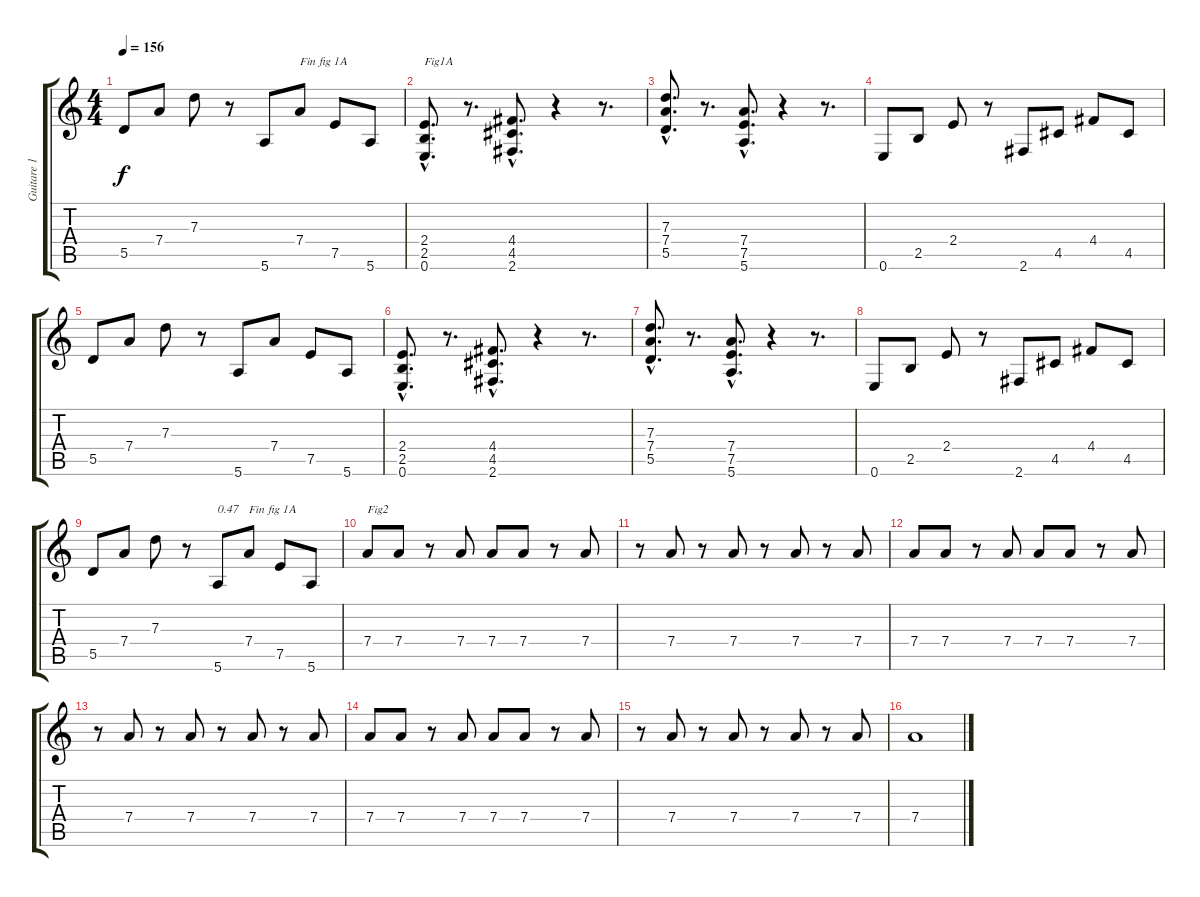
\track ("Guitare 1" "Guitare 1") {instrument overdrivenguitar}
\staff {score tabs}
\tuning (E4 B3 G3 D3 A2 E2) {hide}
\ts (4 4)
\tempo 156
\clef g2
\ks c
5.5.8{dy f} 7.4.8 7.3.8 r.8 5.6.8 7.4.8{txt "Fin fig 1A"} 7.5.8 5.6.8 |
(2.4{hac} 2.5{hac} 0.6{hac}).8{d txt "Fig1A"} r.8{d} (4.4{hac} 4.5{hac} 2.6{hac}).8{d} r.4 r.8{d} |
(7.3{hac} 7.4{hac} 5.5{hac}).8{d} r.8{d} (7.4{hac} 7.5{hac} 5.6{hac}).8{d} r.4 r.8{d} |
0.6.8 2.5.8 2.4.8 r.8 2.6.8 4.5.8 4.4.8 4.5.8 |
5.5.8 7.4.8 7.3.8 r.8 5.6.8 7.4.8 7.5.8 5.6.8 |
(2.4{hac} 2.5{hac} 0.6{hac}).8{d} r.8{d} (4.4{hac} 4.5{hac} 2.6{hac}).8{d} r.4 r.8{d} |
(7.3{hac} 7.4{hac} 5.5{hac}).8{d} r.8{d} (7.4{hac} 7.5{hac} 5.6{hac}).8{d} r.4 r.8{d} |
0.6.8 2.5.8 2.4.8 r.8 2.6.8 4.5.8 4.4.8 4.5.8 |
5.5.8 7.4.8 7.3.8 r.8 5.6.8{txt "0.47"} 7.4.8{txt "Fin fig 1A"} 7.5.8 5.6.8 |
7.4.8{txt "Fig2"} 7.4.8 r.8 7.4.8 7.4.8 7.4.8 r.8 7.4.8 |
r.8 7.4.8 r.8 7.4.8 r.8 7.4.8 r.8 7.4.8 |
7.4.8 7.4.8 r.8 7.4.8 7.4.8 7.4.8 r.8 7.4.8 |
r.8 7.4.8 r.8 7.4.8 r.8 7.4.8 r.8 7.4.8 |
7.4.8 7.4.8 r.8 7.4.8 7.4.8 7.4.8 r.8 7.4.8 |
r.8 7.4.8 r.8 7.4.8 r.8 7.4.8 r.8 7.4.8 |
7.4.1
